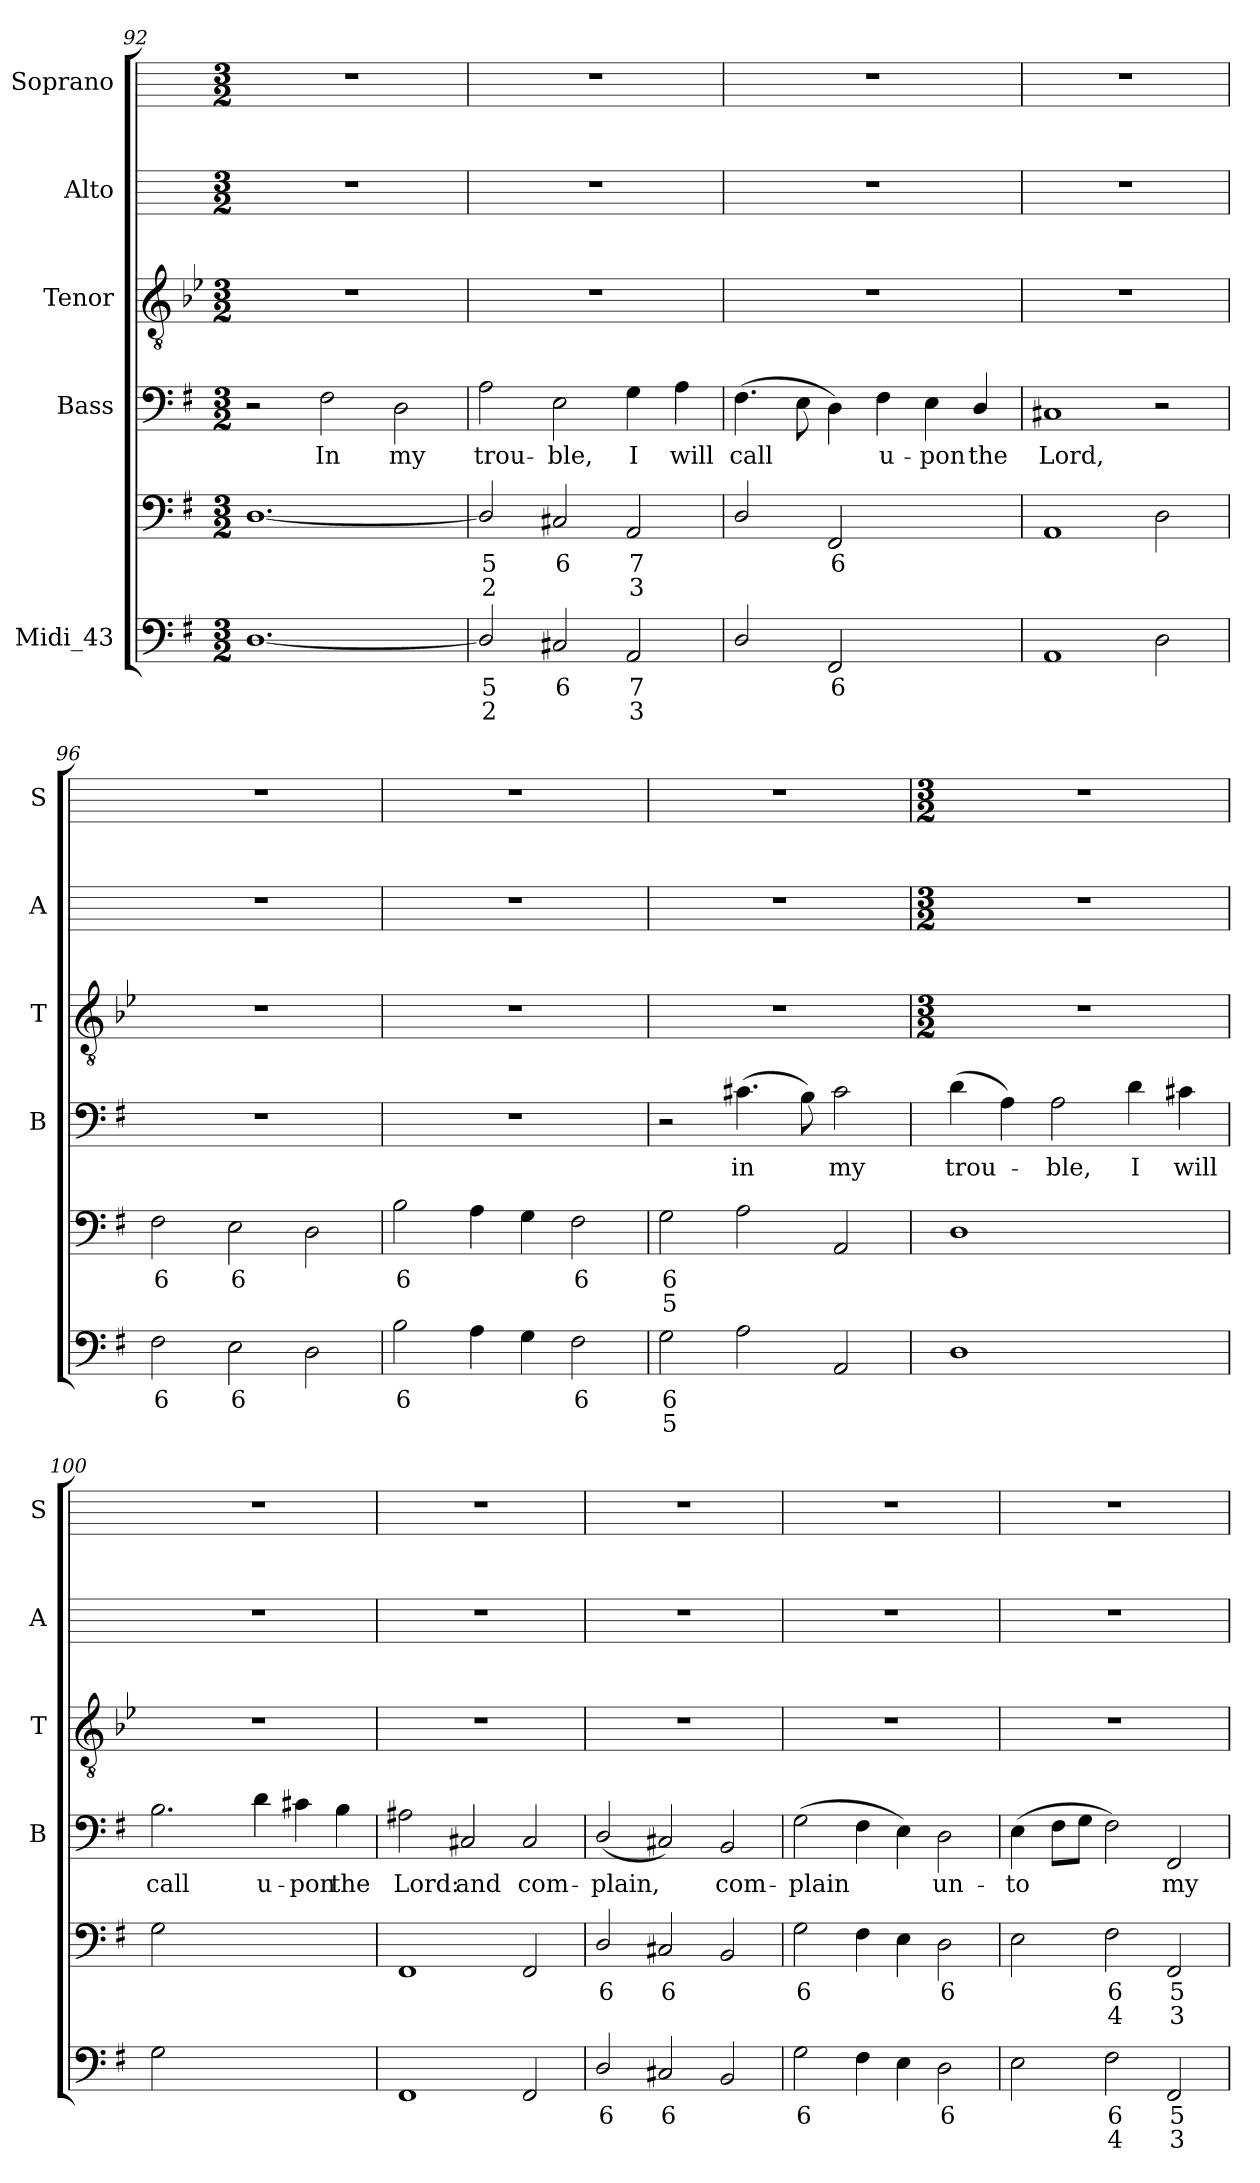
**kern	**text	**text	**kern	**text	**text	**kern	**text	**kern	**kern	**kern
*part5	*part5	*part5	*part5	*part5	*part5	*part4	*part4	*part3	*part2	*part1
*staff6	*staff6	*staff6	*staff5	*staff5	*staff5	*staff4	*staff4	*staff3	*staff2	*staff1
*I"Midi_43	*	*	*	*	*	*I"Bass	*	*I"Tenor	*I"Alto	*I"Soprano
*	*	*	*	*	*	*I'B	*	*I'T	*I'A	*I'S
*clefF4	*	*	*clefF4	*	*	*clefF4	*	*clefGv2	*	*
*k[f#]	*	*	*k[f#]	*	*	*k[f#]	*	*k[b-e-]	*	*
*G:	*	*	*G:	*	*	*G:	*	*B-:	*	*
*M3/2	*	*	*M3/2	*	*	*M3/2	*	*M3/2	*M3/2	*M3/2
=92	=92	=92	=92	=92	=92	=92	=92	=92	=92	=92
[1.D/	.	.	[1.D/	.	.	2r	.	1.r	1.r	1.r
!	!	!	!	!	!	!	!LO:LY:b	!	!	!
.	.	.	.	.	.	2F#	In	.	.	.
!	!	!	!	!	!	!	!LO:LY:b	!	!	!
.	.	.	.	.	.	2D	my	.	.	.
=93	=93	=93	=93	=93	=93	=93	=93	=93	=93	=93
!	!LO:LY:b	!LO:LY:b	!	!LO:LY:b	!LO:LY:b	!	!LO:LY:b	!	!	!
2D/]	5	2	2D/]	5	2	2A	trou-	1.r	1.r	1.r
!	!LO:LY:b	!	!	!LO:LY:b	!	!	!LO:LY:b	!	!	!
2C#X	6	.	2C#X	6	.	2E	-ble,	.	.	.
!	!LO:LY:b	!LO:LY:b	!	!LO:LY:b	!LO:LY:b	!	!LO:LY:b	!	!	!
2AA	7	3	2AA	7	3	4G	I	.	.	.
!	!	!	!	!	!	!	!LO:LY:b	!	!	!
.	.	.	.	.	.	4A	will	.	.	.
=94	=94	=94	=94	=94	=94	=94	=94	=94	=94	=94
!	!	!	!	!	!	!	!LO:LY:b	!	!	!
2D/	.	.	2D/	.	.	(>4.F#	call	1.r	1.r	1.r
.	.	.	.	.	.	8E	.	.	.	.
!	!LO:LY:b	!	!	!LO:LY:b	!	!	!	!	!	!
2FF#	6	.	2FF#	6	.	4D)	.	.	.	.
!	!	!	!	!	!	!	!LO:LY:b	!	!	!
.	.	.	.	.	.	4F#	u-	.	.	.
!	!LO:LY:b	!	!	!LO:LY:b	!	!	!LO:LY:b	!	!	!
[4GGyy	6	.	[4GGyy	6	.	4E	-pon	.	.	.
!	!LO:LY:b	!	!	!LO:LY:b	!	!	!LO:LY:b	!	!	!
4GGyy]	5	.	4GGyy]	5	.	4D/	the	.	.	.
=95	=95	=95	=95	=95	=95	=95	=95	=95	=95	=95
!	!	!	!	!	!	!	!LO:LY:b	!	!	!
1AA	.	.	1AA	.	.	1C#X	Lord,	1.r	1.r	1.r
2D	.	.	2D	.	.	2r	.	.	.	.
=96	=96	=96	=96	=96	=96	=96	=96	=96	=96	=96
!	!LO:LY:b	!	!	!LO:LY:b	!	!LO:N:vis=1	!	!	!	!
2F#	6	.	2F#	6	.	1.r	.	1.r	1.r	1.r
!	!LO:LY:b	!	!	!LO:LY:b	!	!	!	!	!	!
2E	6	.	2E	6	.	.	.	.	.	.
2D	.	.	2D	.	.	.	.	.	.	.
=97	=97	=97	=97	=97	=97	=97	=97	=97	=97	=97
!	!LO:LY:b	!	!	!LO:LY:b	!	!LO:N:vis=1	!	!	!	!
2B	6	.	2B	6	.	1.r	.	1.r	1.r	1.r
!	!LO:LY:b	!	!	!LO:LY:b	!	!	!	!	!	!
4A	.	.	4A	.	.	.	.	.	.	.
4G	.	.	4G	.	.	.	.	.	.	.
!	!LO:LY:b	!	!	!LO:LY:b	!	!	!	!	!	!
2F#	6	.	2F#	6	.	.	.	.	.	.
=98	=98	=98	=98	=98	=98	=98	=98	=98	=98	=98
!	!LO:LY:b	!LO:LY:b	!	!LO:LY:b	!LO:LY:b	!	!	!	!	!
2G	6	5	2G	6	5	2r	.	1.r	1.r	1.r
!	!	!	!	!	!	!	!LO:LY:b	!	!	!
2A	.	.	2A	.	.	(>4.c#X	in	.	.	.
.	.	.	.	.	.	8B)	.	.	.	.
!	!	!	!	!	!	!	!LO:LY:b	!	!	!
2AA	.	.	2AA	.	.	2c#	my	.	.	.
!!LO:LB:g=z
=99	=99	=99	=99	=99	=99	=99	=99	=99	=99	=99
*	*	*	*	*	*	*	*	*M3/2	*M3/2	*M3/2
!	!	!	!	!	!	!	!LO:LY:b	!	!	!
1D	.	.	1D	.	.	(>4d	trou-	1.r	1.r	1.r
.	.	.	.	.	.	4A)	.	.	.	.
!	!	!	!	!	!	!	!LO:LY:b	!	!	!
.	.	.	.	.	.	2A	ble,	.	.	.
!	!LO:LY:b	!	!	!LO:LY:b	!	!	!LO:LY:b	!	!	!
[4F#yy	6	.	[4F#yy	6	.	4d	I	.	.	.
!	!LO:LY:b	!	!	!LO:LY:b	!	!	!LO:LY:b	!	!	!
4F#yy]	5	.	4F#yy]	5	.	4c#X	will	.	.	.
=100	=100	=100	=100	=100	=100	=100	=100	=100	=100	=100
!	!	!	!	!	!	!	!LO:LY:b	!	!	!
2G	.	.	2G	.	.	2.B	call	1.r	1.r	1.r
!	!LO:LY:b	!	!	!LO:LY:b	!	!	!	!	!	!
[2Eyy	5	.	[2Eyy	5	.	.	.	.	.	.
!	!	!	!	!	!	!	!LO:LY:b	!	!	!
.	.	.	.	.	.	4d	u-	.	.	.
!	!LO:LY:b	!	!	!LO:LY:b	!	!	!LO:LY:b	!	!	!
2Eyy]	6	.	2Eyy]	6	.	4c#X	-pon	.	.	.
!	!	!	!	!	!	!	!LO:LY:b	!	!	!
.	.	.	.	.	.	4B	the	.	.	.
=101	=101	=101	=101	=101	=101	=101	=101	=101	=101	=101
!	!	!	!	!	!	!	!LO:LY:b	!	!	!
1FF#	.	.	1FF#	.	.	2A#X	Lord:	1.r	1.r	1.r
!	!	!	!	!	!	!	!LO:LY:b	!	!	!
.	.	.	.	.	.	2C#X	and	.	.	.
!	!	!	!	!	!	!	!LO:LY:b	!	!	!
2FF#	.	.	2FF#	.	.	2C#	com-	.	.	.
=102	=102	=102	=102	=102	=102	=102	=102	=102	=102	=102
!	!LO:LY:b	!	!	!LO:LY:b	!	!	!LO:LY:b	!	!	!
2D/	6	.	2D/	6	.	(<2D/	-plain,	1.r	1.r	1.r
!	!LO:LY:b	!	!	!LO:LY:b	!	!	!	!	!	!
2C#X	6	.	2C#X	6	.	2C#X)	.	.	.	.
!	!	!	!	!	!	!	!LO:LY:b	!	!	!
2BB	.	.	2BB	.	.	2BB	com-	.	.	.
=103	=103	=103	=103	=103	=103	=103	=103	=103	=103	=103
!	!LO:LY:b	!	!	!LO:LY:b	!	!	!LO:LY:b	!	!	!
2G	6	.	2G	6	.	(>2G	-plain	1.r	1.r	1.r
!	!LO:LY:b	!	!	!LO:LY:b	!	!	!	!	!	!
4F#	.	.	4F#	.	.	4F#	.	.	.	.
4E	.	.	4E	.	.	4E)	.	.	.	.
!	!LO:LY:b	!	!	!LO:LY:b	!	!	!LO:LY:b	!	!	!
2D	6	.	2D	6	.	2D	un-	.	.	.
=104	=104	=104	=104	=104	=104	=104	=104	=104	=104	=104
!	!	!	!	!	!	!	!LO:LY:b	!	!	!
2E	.	.	2E	.	.	(>4E	-to	1.r	1.r	1.r
.	.	.	.	.	.	8F#L	.	.	.	.
.	.	.	.	.	.	8GJ	.	.	.	.
!	!LO:LY:b	!LO:LY:b	!	!LO:LY:b	!LO:LY:b	!	!	!	!	!
2F#	6	4	2F#	6	4	2F#)	.	.	.	.
!	!LO:LY:b	!LO:LY:b	!	!LO:LY:b	!LO:LY:b	!	!LO:LY:b	!	!	!
2FF#	5	3	2FF#	5	3	2FF#	my	.	.	.
=	=	=	=	=	=	=	=	=	=	=
*-	*-	*-	*-	*-	*-	*-	*-	*-	*-	*-
